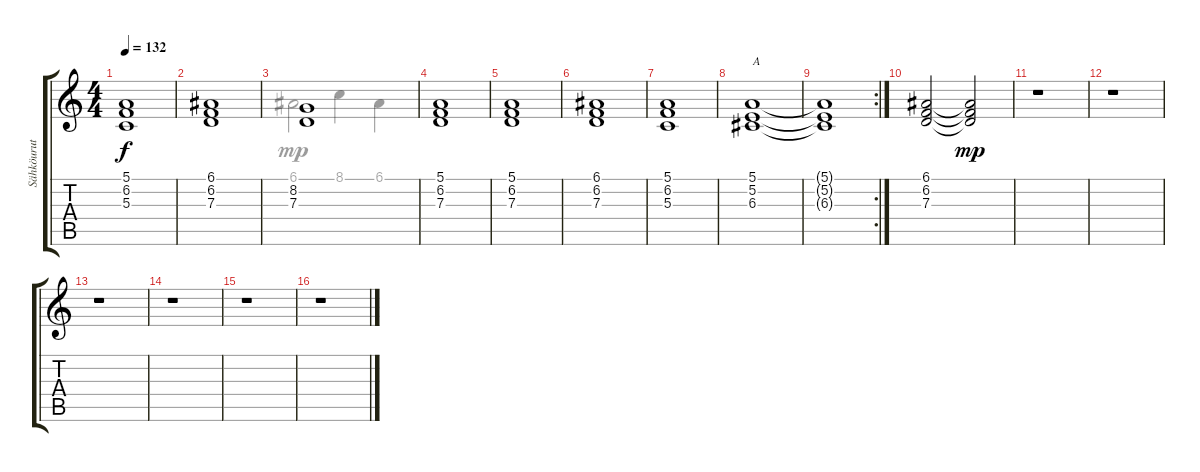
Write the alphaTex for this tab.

\track ("Sähköurut 1" "Sähköurut ") {instrument churchorgan}
\staff {score tabs}
\tuning (E4 B3 G3 D3 A2 E2) {hide}
\voice
\ts (4 4)
\tempo 132
\clef g2
\ks c
(5.1 6.2 5.3).1{dy f} |
(6.1 6.2 7.3).1 |
(8.2 7.3).1 |
(5.1 6.2 7.3).1 |
(5.1 6.2 7.3).1 |
(6.1 6.2 7.3).1 |
(5.1 6.2 5.3).1 |
(5.1 5.2 6.3).1{txt "A"} |
\rc 2
(5.1{t} 5.2{t} 6.3{t}).1 |
(6.1 6.2 7.3).2 (6.1{t} 6.2{t} 7.3{t}).2{dy mp} |
r.1 |
r.1 |
r.1 |
r.1 |
r.1 |
r.1
\voice
\clef g2
\ottava regular
\simile none
\ks c
|
|
6.1.2 8.1.4 6.1.4 |
|
|
|
|
|
|
|
|
|
|
|
|
